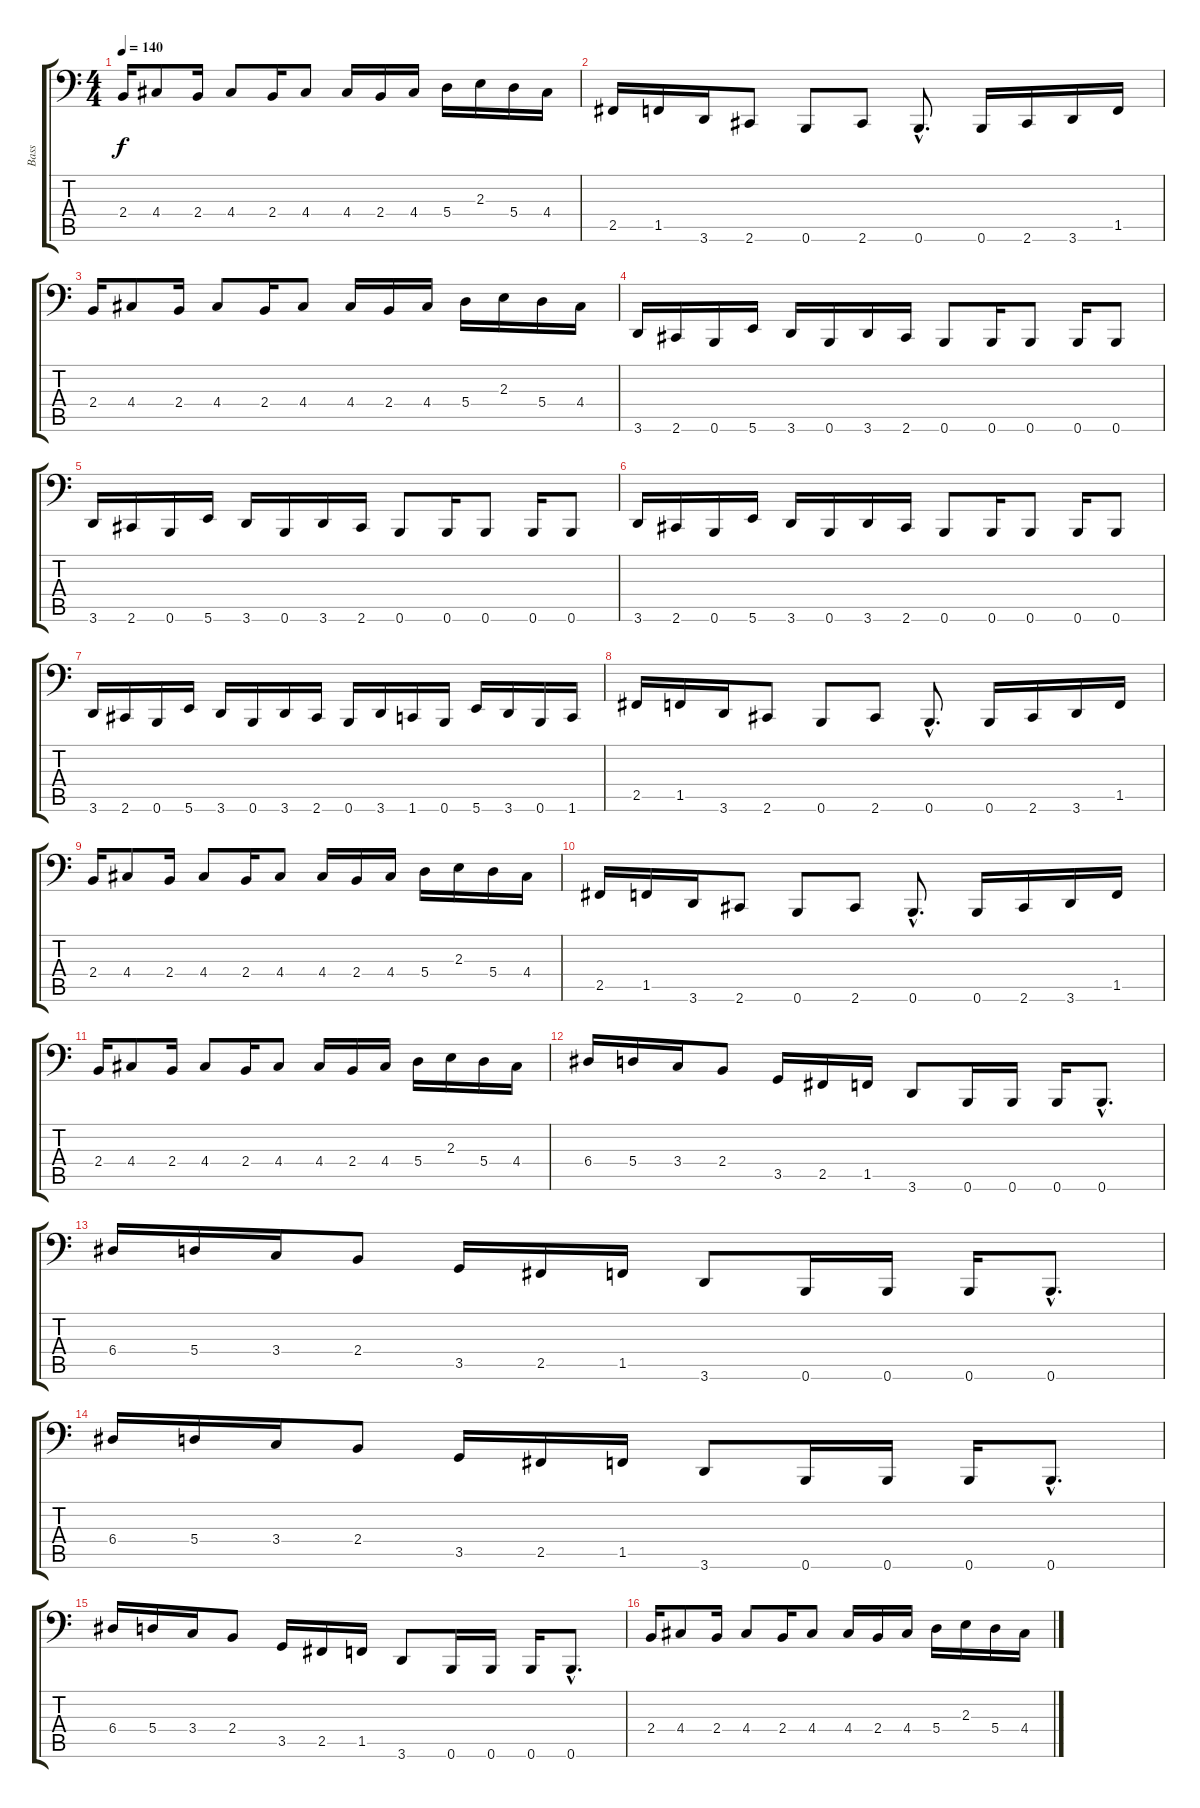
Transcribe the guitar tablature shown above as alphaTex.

\track ("Bass" "Bass") {instrument electricbassfinger}
\staff {score tabs}
\tuning (C3 G2 D2 A1 E1 B0) {hide}
\ts (4 4)
\tempo 140
\clef f4
\ks c
2.4.16{dy f} 4.4.8 2.4.16 4.4.8 2.4.16 4.4.8 4.4.16 2.4.16 4.4.16 5.4.16 2.3.16 5.4.16 4.4.16 |
2.5.16 1.5.16 3.6.16 2.6.8 0.6.8 2.6.8 0.6{hac}.8{d} 0.6.16 2.6.16 3.6.16 1.5.16 |
2.4.16 4.4.8 2.4.16 4.4.8 2.4.16 4.4.8 4.4.16 2.4.16 4.4.16 5.4.16 2.3.16 5.4.16 4.4.16 |
3.6.16 2.6.16 0.6.16 5.6.16 3.6.16 0.6.16 3.6.16 2.6.16 0.6.8 0.6.16 0.6.8 0.6.16 0.6.8 |
3.6.16 2.6.16 0.6.16 5.6.16 3.6.16 0.6.16 3.6.16 2.6.16 0.6.8 0.6.16 0.6.8 0.6.16 0.6.8 |
3.6.16 2.6.16 0.6.16 5.6.16 3.6.16 0.6.16 3.6.16 2.6.16 0.6.8 0.6.16 0.6.8 0.6.16 0.6.8 |
3.6.16 2.6.16 0.6.16 5.6.16 3.6.16 0.6.16 3.6.16 2.6.16 0.6.16 3.6.16 1.6.16 0.6.16 5.6.16 3.6.16 0.6.16 1.6.16 |
2.5.16 1.5.16 3.6.16 2.6.8 0.6.8 2.6.8 0.6{hac}.8{d} 0.6.16 2.6.16 3.6.16 1.5.16 |
2.4.16 4.4.8 2.4.16 4.4.8 2.4.16 4.4.8 4.4.16 2.4.16 4.4.16 5.4.16 2.3.16 5.4.16 4.4.16 |
2.5.16 1.5.16 3.6.16 2.6.8 0.6.8 2.6.8 0.6{hac}.8{d} 0.6.16 2.6.16 3.6.16 1.5.16 |
2.4.16 4.4.8 2.4.16 4.4.8 2.4.16 4.4.8 4.4.16 2.4.16 4.4.16 5.4.16 2.3.16 5.4.16 4.4.16 |
6.4.16 5.4.16 3.4.16 2.4.8 3.5.16 2.5.16 1.5.16 3.6.8 0.6.16 0.6.16 0.6.16 0.6{hac}.8{d} |
6.4.16 5.4.16 3.4.16 2.4.8 3.5.16 2.5.16 1.5.16 3.6.8 0.6.16 0.6.16 0.6.16 0.6{hac}.8{d} |
6.4.16 5.4.16 3.4.16 2.4.8 3.5.16 2.5.16 1.5.16 3.6.8 0.6.16 0.6.16 0.6.16 0.6{hac}.8{d} |
6.4.16 5.4.16 3.4.16 2.4.8 3.5.16 2.5.16 1.5.16 3.6.8 0.6.16 0.6.16 0.6.16 0.6{hac}.8{d} |
2.4.16 4.4.8 2.4.16 4.4.8 2.4.16 4.4.8 4.4.16 2.4.16 4.4.16 5.4.16 2.3.16 5.4.16 4.4.16
